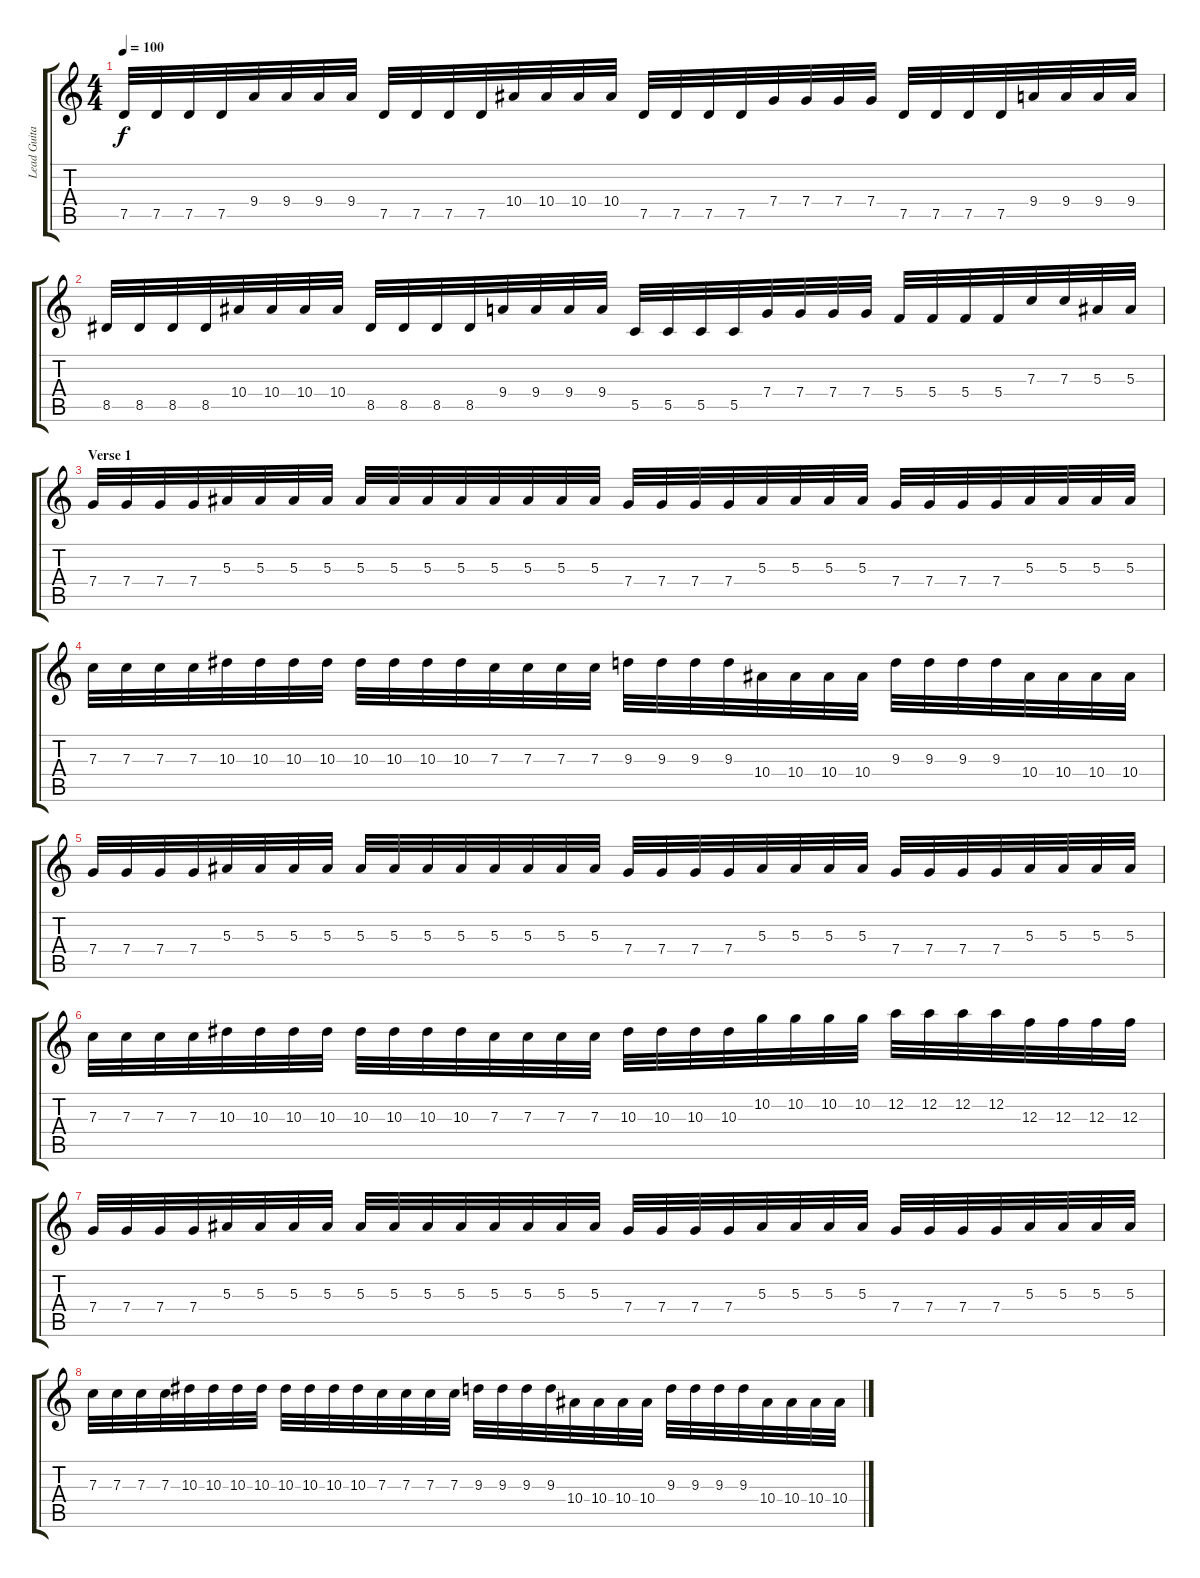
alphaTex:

\track ("Lead Guitar (Left track)" "Lead Guita") {instrument distortionguitar}
\staff {score tabs}
\tuning (D4 A3 F3 C3 G2 D2) {hide}
\ts (4 4)
\tempo 100
\clef g2
\ks c
7.5.32{dy f} 7.5.32 7.5.32 7.5.32 9.4.32 9.4.32 9.4.32 9.4.32 7.5.32 7.5.32 7.5.32 7.5.32 10.4.32 10.4.32 10.4.32 10.4.32 7.5.32 7.5.32 7.5.32 7.5.32 7.4.32 7.4.32 7.4.32 7.4.32 7.5.32 7.5.32 7.5.32 7.5.32 9.4.32 9.4.32 9.4.32 9.4.32 |
8.5.32 8.5.32 8.5.32 8.5.32 10.4.32 10.4.32 10.4.32 10.4.32 8.5.32 8.5.32 8.5.32 8.5.32 9.4.32 9.4.32 9.4.32 9.4.32 5.5.32 5.5.32 5.5.32 5.5.32 7.4.32 7.4.32 7.4.32 7.4.32 5.4.32 5.4.32 5.4.32 5.4.32 7.3.32 7.3.32 5.3.32 5.3.32 |
\section ("" "Verse 1")
7.4.32 7.4.32 7.4.32 7.4.32 5.3.32 5.3.32 5.3.32 5.3.32 5.3.32 5.3.32 5.3.32 5.3.32 5.3.32 5.3.32 5.3.32 5.3.32 7.4.32 7.4.32 7.4.32 7.4.32 5.3.32 5.3.32 5.3.32 5.3.32 7.4.32 7.4.32 7.4.32 7.4.32 5.3.32 5.3.32 5.3.32 5.3.32 |
7.3.32 7.3.32 7.3.32 7.3.32 10.3.32 10.3.32 10.3.32 10.3.32 10.3.32 10.3.32 10.3.32 10.3.32 7.3.32 7.3.32 7.3.32 7.3.32 9.3.32 9.3.32 9.3.32 9.3.32 10.4.32 10.4.32 10.4.32 10.4.32 9.3.32 9.3.32 9.3.32 9.3.32 10.4.32 10.4.32 10.4.32 10.4.32 |
7.4.32 7.4.32 7.4.32 7.4.32 5.3.32 5.3.32 5.3.32 5.3.32 5.3.32 5.3.32 5.3.32 5.3.32 5.3.32 5.3.32 5.3.32 5.3.32 7.4.32 7.4.32 7.4.32 7.4.32 5.3.32 5.3.32 5.3.32 5.3.32 7.4.32 7.4.32 7.4.32 7.4.32 5.3.32 5.3.32 5.3.32 5.3.32 |
7.3.32 7.3.32 7.3.32 7.3.32 10.3.32 10.3.32 10.3.32 10.3.32 10.3.32 10.3.32 10.3.32 10.3.32 7.3.32 7.3.32 7.3.32 7.3.32 10.3.32 10.3.32 10.3.32 10.3.32 10.2.32 10.2.32 10.2.32 10.2.32 12.2.32 12.2.32 12.2.32 12.2.32 12.3.32 12.3.32 12.3.32 12.3.32 |
7.4.32 7.4.32 7.4.32 7.4.32 5.3.32 5.3.32 5.3.32 5.3.32 5.3.32 5.3.32 5.3.32 5.3.32 5.3.32 5.3.32 5.3.32 5.3.32 7.4.32 7.4.32 7.4.32 7.4.32 5.3.32 5.3.32 5.3.32 5.3.32 7.4.32 7.4.32 7.4.32 7.4.32 5.3.32 5.3.32 5.3.32 5.3.32 |
7.3.32 7.3.32 7.3.32 7.3.32 10.3.32 10.3.32 10.3.32 10.3.32 10.3.32 10.3.32 10.3.32 10.3.32 7.3.32 7.3.32 7.3.32 7.3.32 9.3.32 9.3.32 9.3.32 9.3.32 10.4.32 10.4.32 10.4.32 10.4.32 9.3.32 9.3.32 9.3.32 9.3.32 10.4.32 10.4.32 10.4.32 10.4.32
